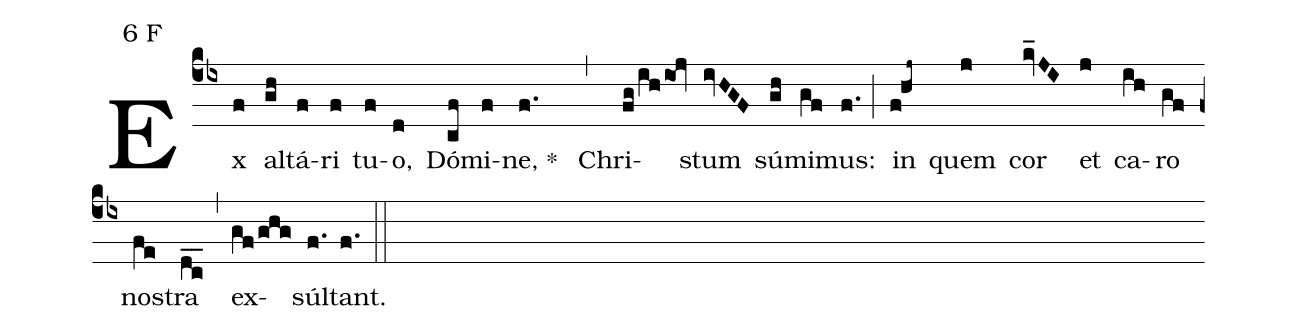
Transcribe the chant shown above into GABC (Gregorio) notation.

mode:6 F;
%%
(cb4) Ex(f) al(gh)tá(f)ri(f) tu(f)o,(d)   Dó(cf)mi(f)ne,(f.) *()(,) Chri(fg/ih/ioj)stum(ivHGF) sú(gh)mi(gf)mus:(f.) (;) in(f!hj~) quem(j) cor(kv_JI) et(j) ca(ih)ro(gf) nos(fe)tra(dc__) (,) ex(gf/ghg)súl(f.)tant.(f.) (::)
